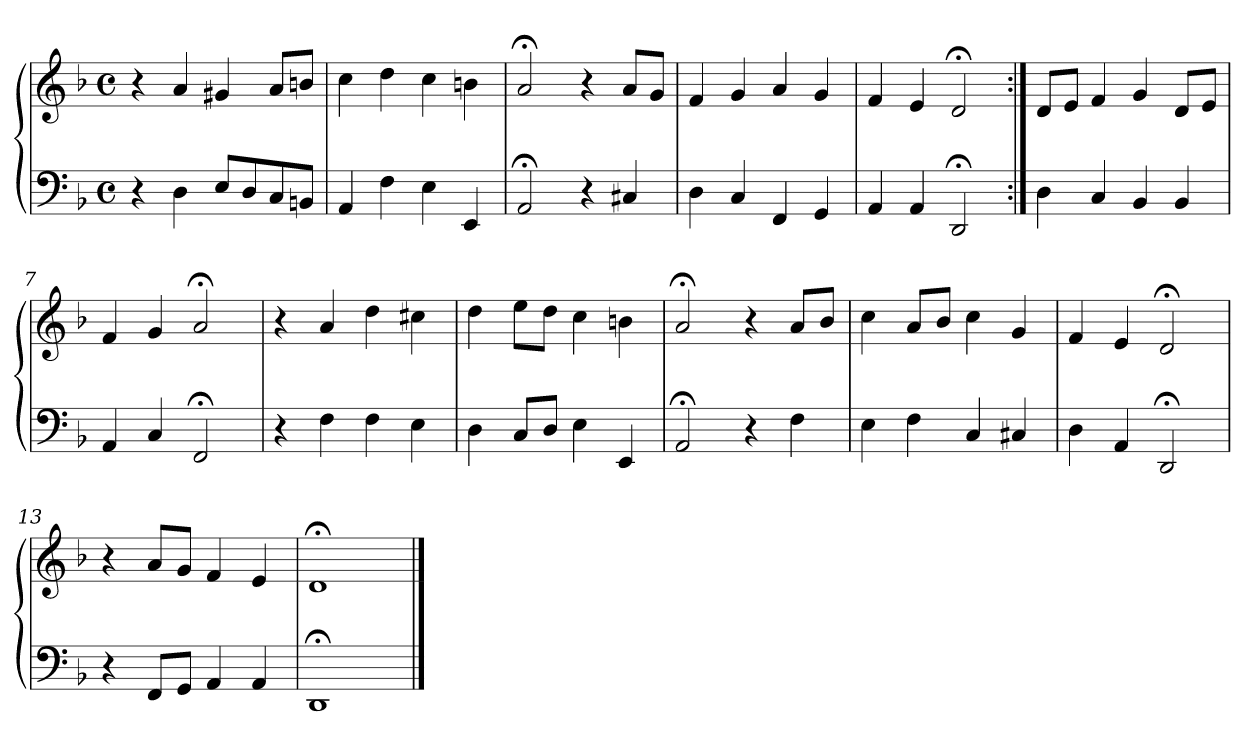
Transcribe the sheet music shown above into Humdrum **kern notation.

**kern	**kern
*part1	*part1
*staff2	*staff1
*clefF4	*clefG2
*k[b-]	*k[b-]
*M4/4	*M4/4
*met(c)	*met(c)
=1	=1
4r	4r
4D	4a
8EL	4g#X
8D	.
8C	8aL
8BBnJ	8bnJ
=2	=2
4AA	4cc
4F	4dd
4E	4cc
4EE	4bn
=3	=3
2AA;<	2a;<
4r	4r
4C#X	8aL
.	8gJ
=4	=4
4D	4f
4C	4g
4FF	4a
4GG	4g
=5	=5
4AA	4f
4AA	4e
2DD;<	2d;<
=6:|!	=6:|!
4D	8dL
.	8eJ
4C	4f
4BB-	4g
4BB-	8dL
.	8eJ
!!LO:LB:g=z
=7	=7
4AA	4f
4C	4g
2FF;<	2a;<
=8	=8
4r	4r
4F	4a
4F	4dd
4E	4cc#X
=9	=9
4D	4dd
8CL	8eeL
8DJ	8ddJ
4E	4cc
4EE	4bn
=10	=10
2AA;<	2a;<
4r	4r
4F	8aL
.	8b-J
=11	=11
4E	4cc
4F	8aL
.	8b-J
4C	4cc
4C#X	4g
=12	=12
4D	4f
4AA	4e
2DD;<	2d;<
=13	=13
4r	4r
8FFL	8aL
8GGJ	8gJ
4AA	4f
4AA	4e
=14	=14
1DD;<	1d;<
==	==
*-	*-
